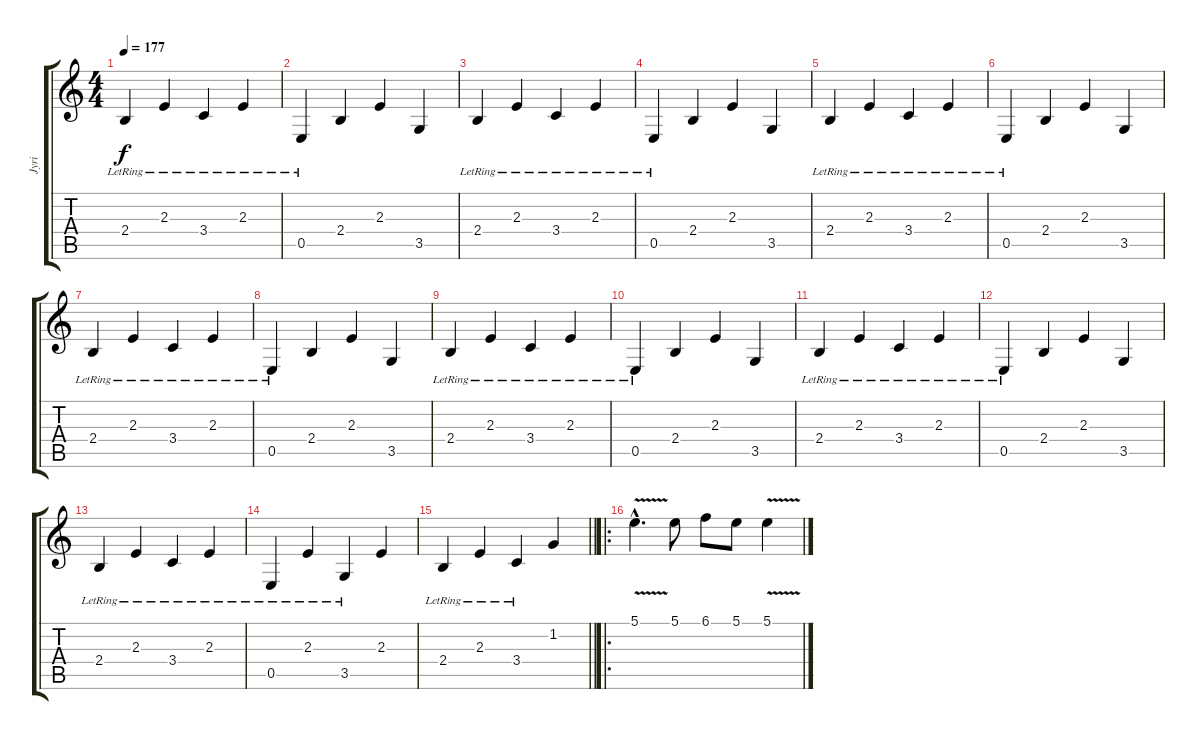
\track ("Jyri" "Jyri") {instrument distortionguitar}
\staff {score tabs}
\tuning (B3 Gb3 D3 A2 E2 B1) {hide}
\ts (4 4)
\tempo 177
\clef g2
\ks c
2.4{lr}.4{dy f} 2.3{lr}.4 3.4{lr}.4 2.3{lr}.4 |
0.5{lr}.4{volume 16 instrument electricguitarjazz} 2.4.4 2.3.4 3.5.4 |
2.4{lr}.4 2.3{lr}.4 3.4{lr}.4 2.3{lr}.4 |
0.5{lr}.4{volume 16 instrument electricguitarjazz} 2.4.4 2.3.4 3.5.4 |
2.4{lr}.4 2.3{lr}.4 3.4{lr}.4 2.3{lr}.4 |
0.5{lr}.4{volume 16 instrument electricguitarjazz} 2.4.4 2.3.4 3.5.4 |
2.4{lr}.4 2.3{lr}.4 3.4{lr}.4 2.3{lr}.4 |
0.5{lr}.4{volume 16 instrument electricguitarjazz} 2.4.4 2.3.4 3.5.4 |
2.4{lr}.4 2.3{lr}.4 3.4{lr}.4 2.3{lr}.4 |
0.5{lr}.4{volume 16 instrument electricguitarjazz} 2.4.4 2.3.4 3.5.4 |
2.4{lr}.4 2.3{lr}.4 3.4{lr}.4 2.3{lr}.4 |
0.5{lr}.4{volume 16 instrument electricguitarjazz} 2.4.4 2.3.4 3.5.4 |
2.4{lr}.4 2.3{lr}.4 3.4{lr}.4 2.3{lr}.4 |
0.5{lr}.4{volume 16 instrument electricguitarjazz} 2.3{lr}.4 3.5{lr}.4 2.3.4 |
\barLineRight lightlight
2.4{lr}.4 2.3{lr}.4 3.4{lr}.4 1.2.4 |
\ro
5.1{v hac}.4{d volume 12 instrument distortionguitar} 5.1.8 6.1.8 5.1.8 5.1{v}.4
